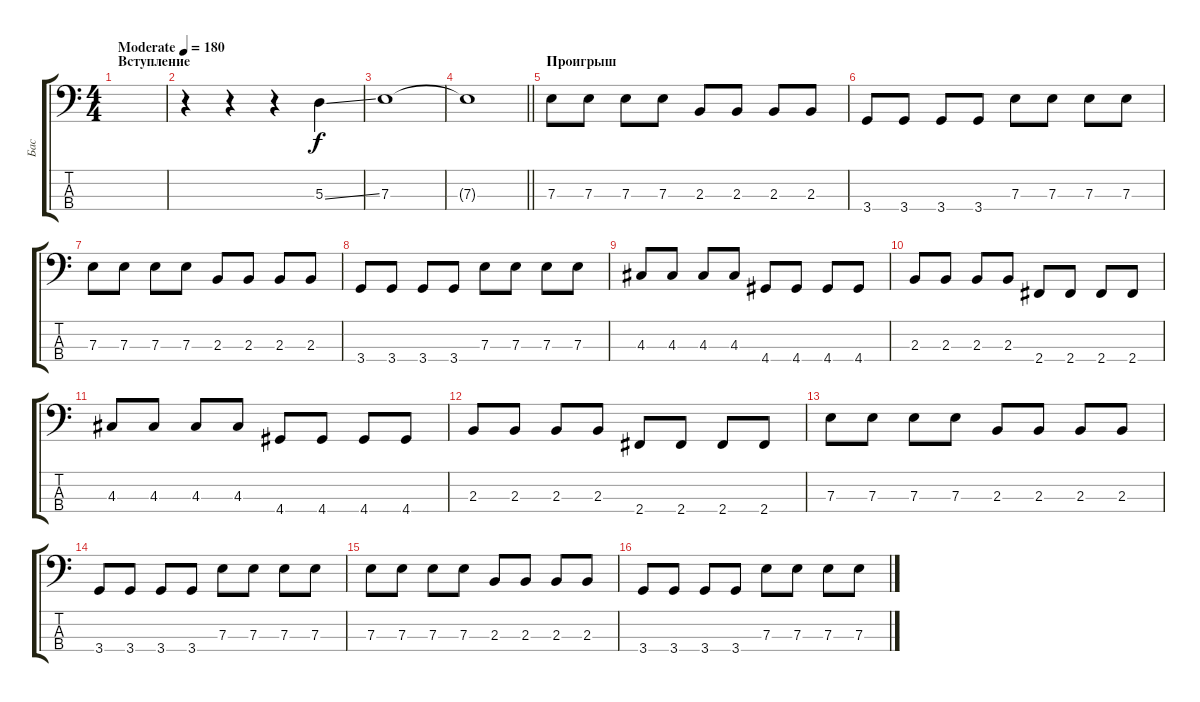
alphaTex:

\track ("Бас" "Бас") {instrument electricbassfinger}
\staff {score tabs}
\tuning (G2 D2 A1 E1) {hide}
\ts (4 4)
\section ("" "Вступление")
\tempo (180 "Moderate")
\clef f4
\ks c
|
r.4 r.4 r.4 5.3{ss}.4 |
7.3.1 |
\barLineRight lightlight
7.3{t}.1 |
\section ("" "Проигрыш")
7.3.8 7.3.8 7.3.8 7.3.8 2.3.8 2.3.8 2.3.8 2.3.8 |
3.4.8 3.4.8 3.4.8 3.4.8 7.3.8 7.3.8 7.3.8 7.3.8 |
7.3.8 7.3.8 7.3.8 7.3.8 2.3.8 2.3.8 2.3.8 2.3.8 |
3.4.8 3.4.8 3.4.8 3.4.8 7.3.8 7.3.8 7.3.8 7.3.8 |
4.3.8 4.3.8 4.3.8 4.3.8 4.4.8 4.4.8 4.4.8 4.4.8 |
2.3.8 2.3.8 2.3.8 2.3.8 2.4.8 2.4.8 2.4.8 2.4.8 |
4.3.8 4.3.8 4.3.8 4.3.8 4.4.8 4.4.8 4.4.8 4.4.8 |
2.3.8 2.3.8 2.3.8 2.3.8 2.4.8 2.4.8 2.4.8 2.4.8 |
7.3.8 7.3.8 7.3.8 7.3.8 2.3.8 2.3.8 2.3.8 2.3.8 |
3.4.8 3.4.8 3.4.8 3.4.8 7.3.8 7.3.8 7.3.8 7.3.8 |
7.3.8 7.3.8 7.3.8 7.3.8 2.3.8 2.3.8 2.3.8 2.3.8 |
3.4.8 3.4.8 3.4.8 3.4.8 7.3.8 7.3.8 7.3.8 7.3.8
